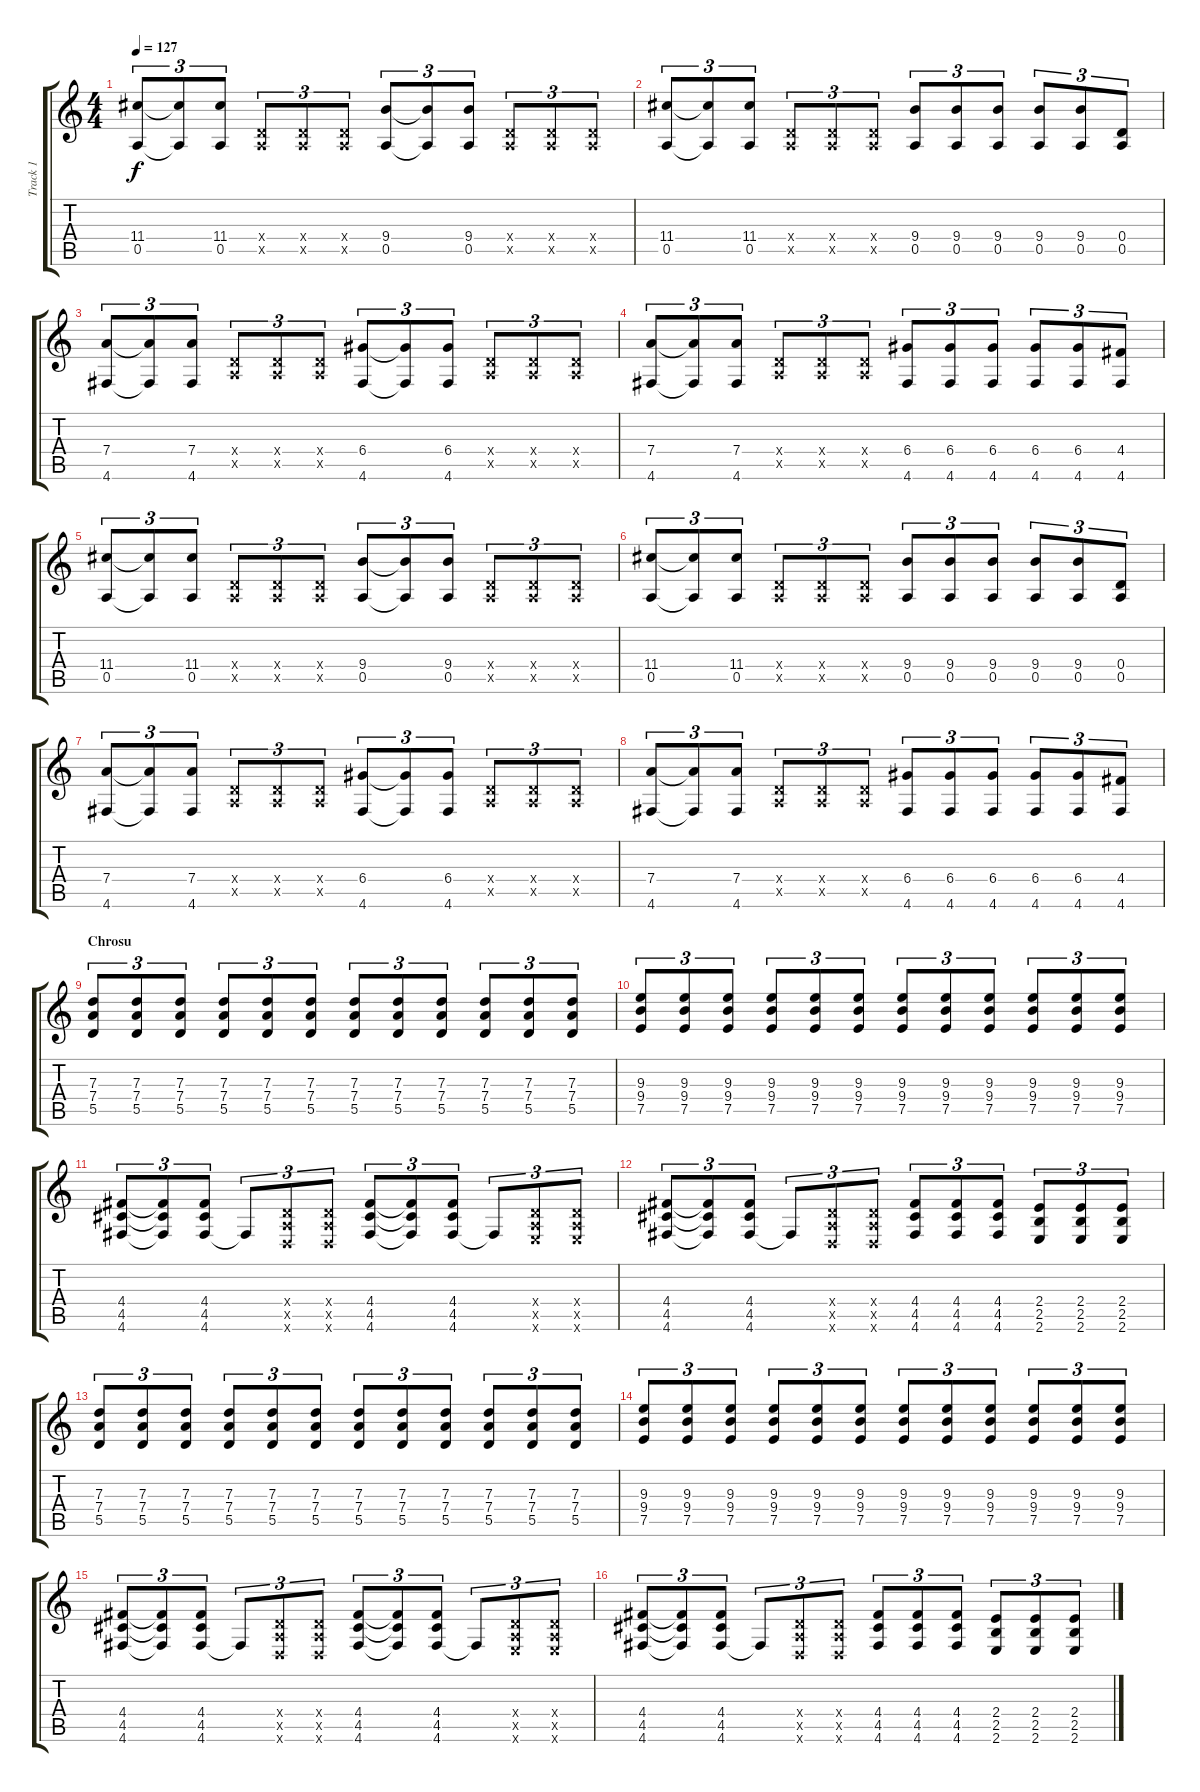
\track ("Track 1" "Track 1") {instrument electricguitarclean}
\staff {score tabs}
\tuning (E4 B3 G3 D3 A2 D2) {hide}
\ts (4 4)
\tempo 127
\clef g2
\ks c
(11.4 0.5).8{tu (3 2) dy f} (11.4{t} 0.5{t}).8{tu (3 2)} (11.4 0.5).8{tu (3 2)} (0.4{x} 0.5{x}).8{tu (3 2)} (0.4{x} 0.5{x}).8{tu (3 2)} (0.4{x} 0.5{x}).8{tu (3 2)} (9.4 0.5).8{tu (3 2)} (9.4{t} 0.5{t}).8{tu (3 2)} (9.4 0.5).8{tu (3 2)} (0.4{x} 0.5{x}).8{tu (3 2)} (0.4{x} 0.5{x}).8{tu (3 2)} (0.4{x} 0.5{x}).8{tu (3 2)} |
(11.4 0.5).8{tu (3 2)} (11.4{t} 0.5{t}).8{tu (3 2)} (11.4 0.5).8{tu (3 2)} (0.4{x} 0.5{x}).8{tu (3 2)} (0.4{x} 0.5{x}).8{tu (3 2)} (0.4{x} 0.5{x}).8{tu (3 2)} (9.4 0.5).8{tu (3 2)} (9.4 0.5).8{tu (3 2)} (9.4 0.5).8{tu (3 2)} (9.4 0.5).8{tu (3 2)} (9.4 0.5).8{tu (3 2)} (0.4 0.5).8{tu (3 2)} |
(7.4 4.6).8{tu (3 2)} (7.4{t} 4.6{t}).8{tu (3 2)} (7.4 4.6).8{tu (3 2)} (0.4{x} 0.5{x}).8{tu (3 2)} (0.4{x} 0.5{x}).8{tu (3 2)} (0.4{x} 0.5{x}).8{tu (3 2)} (6.4 4.6).8{tu (3 2)} (6.4{t} 4.6{t}).8{tu (3 2)} (6.4 4.6).8{tu (3 2)} (0.4{x} 0.5{x}).8{tu (3 2)} (0.4{x} 0.5{x}).8{tu (3 2)} (0.4{x} 0.5{x}).8{tu (3 2)} |
(7.4 4.6).8{tu (3 2)} (7.4{t} 4.6{t}).8{tu (3 2)} (7.4 4.6).8{tu (3 2)} (0.4{x} 0.5{x}).8{tu (3 2)} (0.4{x} 0.5{x}).8{tu (3 2)} (0.4{x} 0.5{x}).8{tu (3 2)} (6.4 4.6).8{tu (3 2)} (6.4 4.6).8{tu (3 2)} (6.4 4.6).8{tu (3 2)} (6.4 4.6).8{tu (3 2)} (6.4 4.6).8{tu (3 2)} (4.4 4.6).8{tu (3 2)} |
(11.4 0.5).8{tu (3 2)} (11.4{t} 0.5{t}).8{tu (3 2)} (11.4 0.5).8{tu (3 2)} (0.4{x} 0.5{x}).8{tu (3 2)} (0.4{x} 0.5{x}).8{tu (3 2)} (0.4{x} 0.5{x}).8{tu (3 2)} (9.4 0.5).8{tu (3 2)} (9.4{t} 0.5{t}).8{tu (3 2)} (9.4 0.5).8{tu (3 2)} (0.4{x} 0.5{x}).8{tu (3 2)} (0.4{x} 0.5{x}).8{tu (3 2)} (0.4{x} 0.5{x}).8{tu (3 2)} |
(11.4 0.5).8{tu (3 2)} (11.4{t} 0.5{t}).8{tu (3 2)} (11.4 0.5).8{tu (3 2)} (0.4{x} 0.5{x}).8{tu (3 2)} (0.4{x} 0.5{x}).8{tu (3 2)} (0.4{x} 0.5{x}).8{tu (3 2)} (9.4 0.5).8{tu (3 2)} (9.4 0.5).8{tu (3 2)} (9.4 0.5).8{tu (3 2)} (9.4 0.5).8{tu (3 2)} (9.4 0.5).8{tu (3 2)} (0.4 0.5).8{tu (3 2)} |
(7.4 4.6).8{tu (3 2)} (7.4{t} 4.6{t}).8{tu (3 2)} (7.4 4.6).8{tu (3 2)} (0.4{x} 0.5{x}).8{tu (3 2)} (0.4{x} 0.5{x}).8{tu (3 2)} (0.4{x} 0.5{x}).8{tu (3 2)} (6.4 4.6).8{tu (3 2)} (6.4{t} 4.6{t}).8{tu (3 2)} (6.4 4.6).8{tu (3 2)} (0.4{x} 0.5{x}).8{tu (3 2)} (0.4{x} 0.5{x}).8{tu (3 2)} (0.4{x} 0.5{x}).8{tu (3 2)} |
(7.4 4.6).8{tu (3 2)} (7.4{t} 4.6{t}).8{tu (3 2)} (7.4 4.6).8{tu (3 2)} (0.4{x} 0.5{x}).8{tu (3 2)} (0.4{x} 0.5{x}).8{tu (3 2)} (0.4{x} 0.5{x}).8{tu (3 2)} (6.4 4.6).8{tu (3 2)} (6.4 4.6).8{tu (3 2)} (6.4 4.6).8{tu (3 2)} (6.4 4.6).8{tu (3 2)} (6.4 4.6).8{tu (3 2)} (4.4 4.6).8{tu (3 2)} |
\section ("" "Chrosu")
(7.3 7.4 5.5).8{tu (3 2) instrument distortionguitar} (7.3 7.4 5.5).8{tu (3 2)} (7.3 7.4 5.5).8{tu (3 2)} (7.3 7.4 5.5).8{tu (3 2)} (7.3 7.4 5.5).8{tu (3 2)} (7.3 7.4 5.5).8{tu (3 2)} (7.3 7.4 5.5).8{tu (3 2)} (7.3 7.4 5.5).8{tu (3 2)} (7.3 7.4 5.5).8{tu (3 2)} (7.3 7.4 5.5).8{tu (3 2)} (7.3 7.4 5.5).8{tu (3 2)} (7.3 7.4 5.5).8{tu (3 2)} |
(9.3 9.4 7.5).8{tu (3 2)} (9.3 9.4 7.5).8{tu (3 2)} (9.3 9.4 7.5).8{tu (3 2)} (9.3 9.4 7.5).8{tu (3 2)} (9.3 9.4 7.5).8{tu (3 2)} (9.3 9.4 7.5).8{tu (3 2)} (9.3 9.4 7.5).8{tu (3 2)} (9.3 9.4 7.5).8{tu (3 2)} (9.3 9.4 7.5).8{tu (3 2)} (9.3 9.4 7.5).8{tu (3 2)} (9.3 9.4 7.5).8{tu (3 2)} (9.3 9.4 7.5).8{tu (3 2)} |
(4.4 4.5 4.6).8{tu (3 2)} (4.4{t} 4.5{t} 4.6{t}).8{tu (3 2)} (4.4 4.5 4.6).8{tu (3 2)} 4.6{t}.8{tu (3 2)} (0.4{x} 0.5{x} 0.6{x}).8{tu (3 2)} (0.4{x} 0.5{x} 0.6{x}).8{tu (3 2)} (4.4 4.5 4.6).8{tu (3 2)} (4.4{t} 4.5{t} 4.6{t}).8{tu (3 2)} (4.4 4.5 4.6).8{tu (3 2)} 4.6{t}.8{tu (3 2)} (0.4{x} 0.5{x} 2.6{x}).8{tu (3 2)} (0.4{x} 0.5{x} 2.6{x}).8{tu (3 2)} |
(4.4 4.5 4.6).8{tu (3 2)} (4.4{t} 4.5{t} 4.6{t}).8{tu (3 2)} (4.4 4.5 4.6).8{tu (3 2)} 4.6{t}.8{tu (3 2)} (0.4{x} 0.5{x} 0.6{x}).8{tu (3 2)} (0.4{x} 0.5{x} 0.6{x}).8{tu (3 2)} (4.4 4.5 4.6).8{tu (3 2)} (4.4 4.5 4.6).8{tu (3 2)} (4.4 4.5 4.6).8{tu (3 2)} (2.4 2.5 2.6).8{tu (3 2)} (2.4 2.5 2.6).8{tu (3 2)} (2.4 2.5 2.6).8{tu (3 2)} |
(7.3 7.4 5.5).8{tu (3 2)} (7.3 7.4 5.5).8{tu (3 2)} (7.3 7.4 5.5).8{tu (3 2)} (7.3 7.4 5.5).8{tu (3 2)} (7.3 7.4 5.5).8{tu (3 2)} (7.3 7.4 5.5).8{tu (3 2)} (7.3 7.4 5.5).8{tu (3 2)} (7.3 7.4 5.5).8{tu (3 2)} (7.3 7.4 5.5).8{tu (3 2)} (7.3 7.4 5.5).8{tu (3 2)} (7.3 7.4 5.5).8{tu (3 2)} (7.3 7.4 5.5).8{tu (3 2)} |
(9.3 9.4 7.5).8{tu (3 2)} (9.3 9.4 7.5).8{tu (3 2)} (9.3 9.4 7.5).8{tu (3 2)} (9.3 9.4 7.5).8{tu (3 2)} (9.3 9.4 7.5).8{tu (3 2)} (9.3 9.4 7.5).8{tu (3 2)} (9.3 9.4 7.5).8{tu (3 2)} (9.3 9.4 7.5).8{tu (3 2)} (9.3 9.4 7.5).8{tu (3 2)} (9.3 9.4 7.5).8{tu (3 2)} (9.3 9.4 7.5).8{tu (3 2)} (9.3 9.4 7.5).8{tu (3 2)} |
(4.4 4.5 4.6).8{tu (3 2)} (4.4{t} 4.5{t} 4.6{t}).8{tu (3 2)} (4.4 4.5 4.6).8{tu (3 2)} 4.6{t}.8{tu (3 2)} (0.4{x} 0.5{x} 0.6{x}).8{tu (3 2)} (0.4{x} 0.5{x} 0.6{x}).8{tu (3 2)} (4.4 4.5 4.6).8{tu (3 2)} (4.4{t} 4.5{t} 4.6{t}).8{tu (3 2)} (4.4 4.5 4.6).8{tu (3 2)} 4.6{t}.8{tu (3 2)} (0.4{x} 0.5{x} 2.6{x}).8{tu (3 2)} (0.4{x} 0.5{x} 2.6{x}).8{tu (3 2)} |
(4.4 4.5 4.6).8{tu (3 2)} (4.4{t} 4.5{t} 4.6{t}).8{tu (3 2)} (4.4 4.5 4.6).8{tu (3 2)} 4.6{t}.8{tu (3 2)} (0.4{x} 0.5{x} 0.6{x}).8{tu (3 2)} (0.4{x} 0.5{x} 0.6{x}).8{tu (3 2)} (4.4 4.5 4.6).8{tu (3 2)} (4.4 4.5 4.6).8{tu (3 2)} (4.4 4.5 4.6).8{tu (3 2)} (2.4 2.5 2.6).8{tu (3 2)} (2.4 2.5 2.6).8{tu (3 2)} (2.4 2.5 2.6).8{tu (3 2)}
